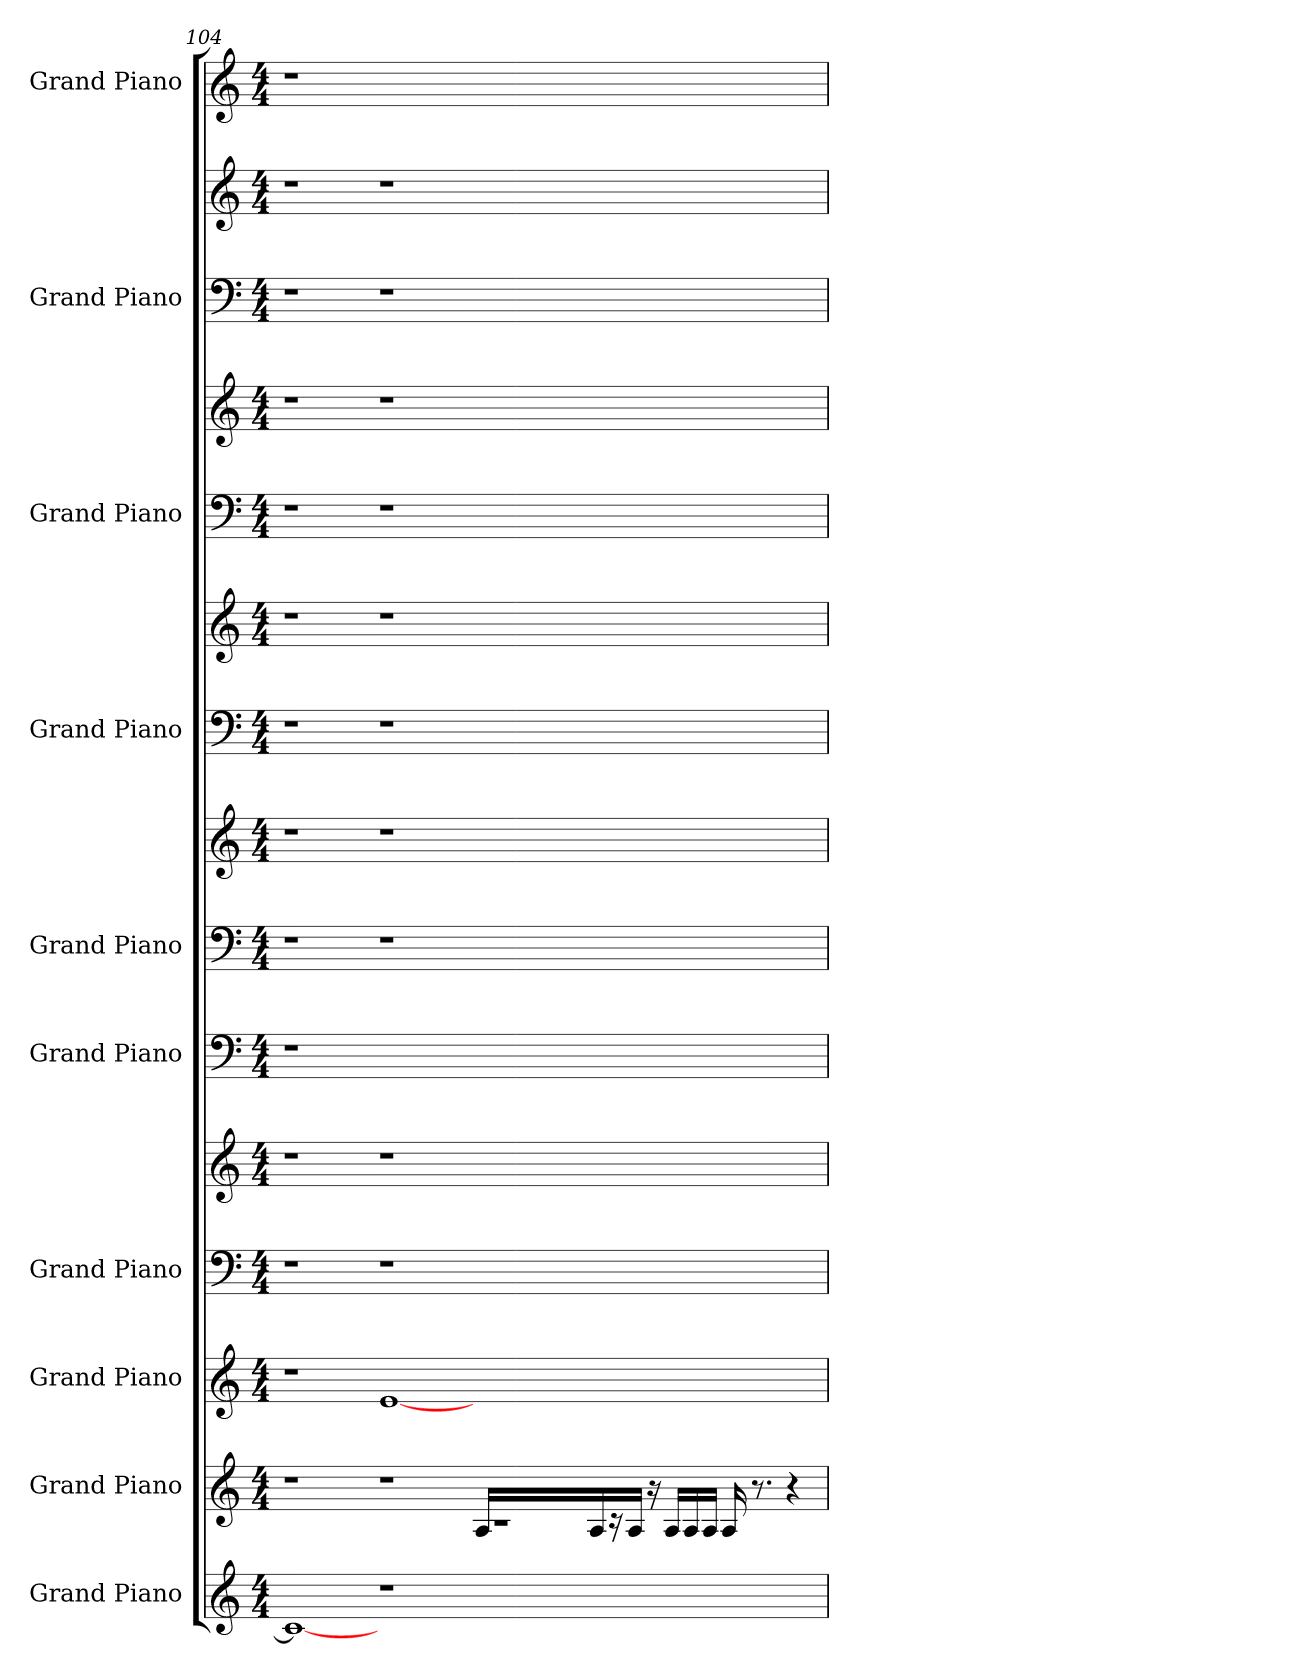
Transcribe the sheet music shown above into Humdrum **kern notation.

**kern	**kern	**kern	**kern	**kern	**kern	**kern	**kern	**kern	**kern	**kern	**kern	**kern	**kern	**kern
*part10	*part9	*part8	*part7	*part7	*part6	*part5	*part5	*part4	*part4	*part3	*part3	*part2	*part2	*part1
*staff15	*staff14	*staff13	*staff12	*staff11	*staff10	*staff9	*staff8	*staff7	*staff6	*staff5	*staff4	*staff3	*staff2	*staff1
*I"Grand Piano	*I"Grand Piano	*I"Grand Piano	*I"Grand Piano	*	*I"Grand Piano	*I"Grand Piano	*	*I"Grand Piano	*	*I"Grand Piano	*	*I"Grand Piano	*	*I"Grand Piano
*clefG2	*clefG2	*clefG2	*clefF4	*clefG2	*clefF4	*clefF4	*clefG2	*clefF4	*clefG2	*clefF4	*clefG2	*clefF4	*clefG2	*clefG2
*k[]	*k[]	*k[]	*k[]	*k[]	*k[]	*k[]	*k[]	*k[]	*k[]	*k[]	*k[]	*k[]	*k[]	*k[]
*C:	*C:	*C:	*C:	*C:	*C:	*C:	*C:	*C:	*C:	*C:	*C:	*C:	*C:	*C:
*M4/4	*M4/4	*M4/4	*M4/4	*M4/4	*M4/4	*M4/4	*M4/4	*M4/4	*M4/4	*M4/4	*M4/4	*M4/4	*M4/4	*M4/4
=104	=104	=104	=104	=104	=104	=104	=104	=104	=104	=104	=104	=104	=104	=104
1c_	1r	1r	1r	1r	1r	1r	1r	1r	1r	1r	1r	1r	1r	1r
1r	1r	[1e	1r	1r	0.ryy	1r	1r	1r	1r	1r	1r	1r	1r	0.ryy
0ryy	16ALL	0ryy	0ryy	0ryy	.	0ryy	0ryy	0ryy	0ryy	0ryy	0ryy	0ryy	0ryy	.
.	1r	.	.	.	.	.	.	.	.	.	.	.	.	.
.	16A	.	.	.	.	.	.	.	.	.	.	.	.	.
.	16r	.	.	.	.	.	.	.	.	.	.	.	.	.
.	16AJJ	.	.	.	.	.	.	.	.	.	.	.	.	.
.	16r	.	.	.	.	.	.	.	.	.	.	.	.	.
.	16ALL	.	.	.	.	.	.	.	.	.	.	.	.	.
.	16A	.	.	.	.	.	.	.	.	.	.	.	.	.
.	16AJJ	.	.	.	.	.	.	.	.	.	.	.	.	.
.	16A	.	.	.	.	.	.	.	.	.	.	.	.	.
.	8.r	.	.	.	.	.	.	.	.	.	.	.	.	.
.	4r	.	.	.	.	.	.	.	.	.	.	.	.	.
=	=	=	=	=	=	=	=	=	=	=	=	=	=	=
*-	*-	*-	*-	*-	*-	*-	*-	*-	*-	*-	*-	*-	*-	*-
